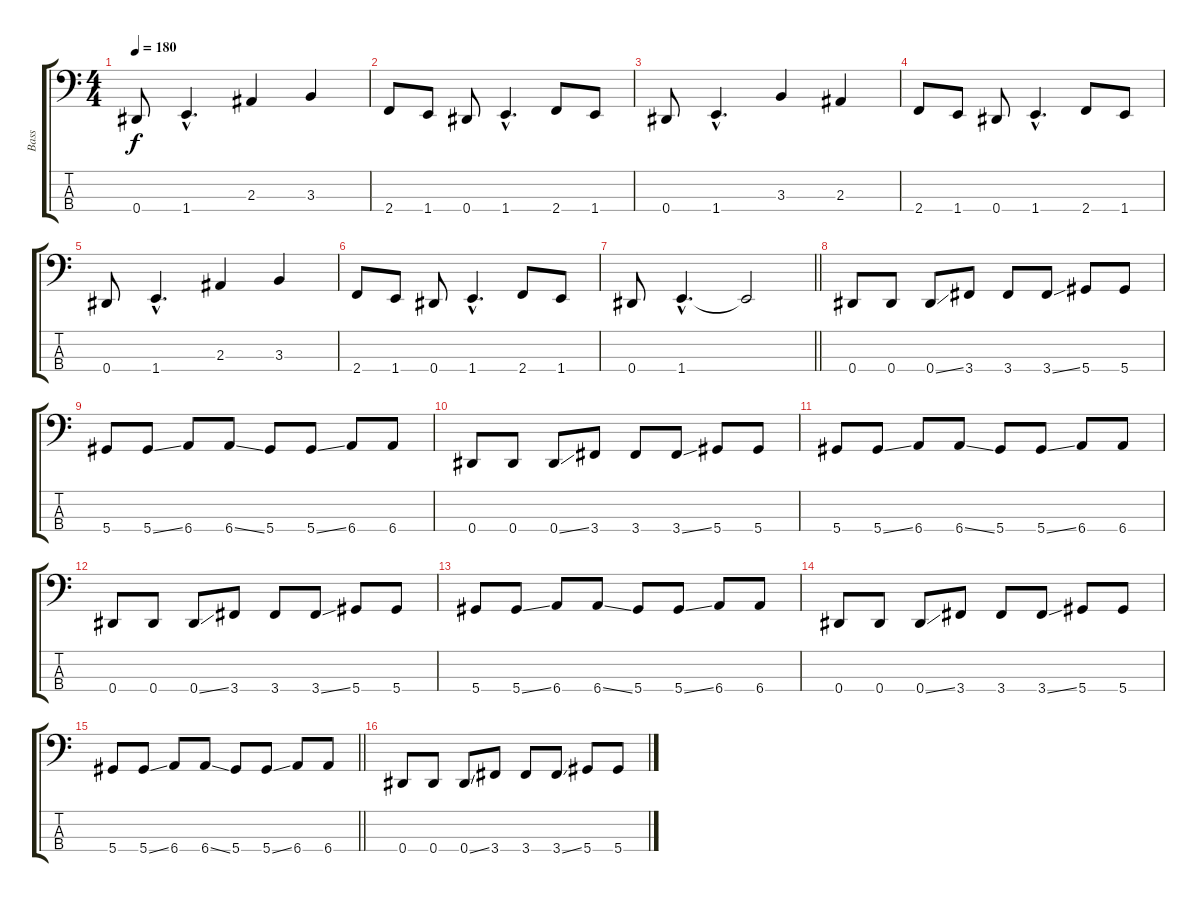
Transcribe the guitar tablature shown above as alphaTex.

\track ("Bass" "Bass") {instrument electricbasspick}
\staff {score tabs}
\tuning (Gb2 Db2 Ab1 Eb1) {hide}
\ts (4 4)
\tempo 180
\clef f4
\ks c
0.4.8{dy f} 1.4{hac}.4{d} 2.3.4 3.3.4 |
2.4.8 1.4.8 0.4.8 1.4{hac}.4{d} 2.4.8 1.4.8 |
0.4.8 1.4{hac}.4{d} 3.3.4 2.3.4 |
2.4.8 1.4.8 0.4.8 1.4{hac}.4{d} 2.4.8 1.4.8 |
0.4.8 1.4{hac}.4{d} 2.3.4 3.3.4 |
2.4.8 1.4.8 0.4.8 1.4{hac}.4{d} 2.4.8 1.4.8 |
\barLineRight lightlight
0.4.8 1.4{hac}.4{d} 1.4{t}.2 |
0.4.8 0.4.8 0.4{ss}.8 3.4.8 3.4.8 3.4{ss}.8 5.4.8 5.4.8 |
5.4.8 5.4{ss}.8 6.4.8 6.4{ss}.8 5.4.8 5.4{ss}.8 6.4.8 6.4.8 |
0.4.8 0.4.8 0.4{ss}.8 3.4.8 3.4.8 3.4{ss}.8 5.4.8 5.4.8 |
5.4.8 5.4{ss}.8 6.4.8 6.4{ss}.8 5.4.8 5.4{ss}.8 6.4.8 6.4.8 |
0.4.8 0.4.8 0.4{ss}.8 3.4.8 3.4.8 3.4{ss}.8 5.4.8 5.4.8 |
5.4.8 5.4{ss}.8 6.4.8 6.4{ss}.8 5.4.8 5.4{ss}.8 6.4.8 6.4.8 |
0.4.8 0.4.8 0.4{ss}.8 3.4.8 3.4.8 3.4{ss}.8 5.4.8 5.4.8 |
\barLineRight lightlight
5.4.8 5.4{ss}.8 6.4.8 6.4{ss}.8 5.4.8 5.4{ss}.8 6.4.8 6.4.8 |
0.4.8 0.4.8 0.4{ss}.8 3.4.8 3.4.8 3.4{ss}.8 5.4.8 5.4.8
